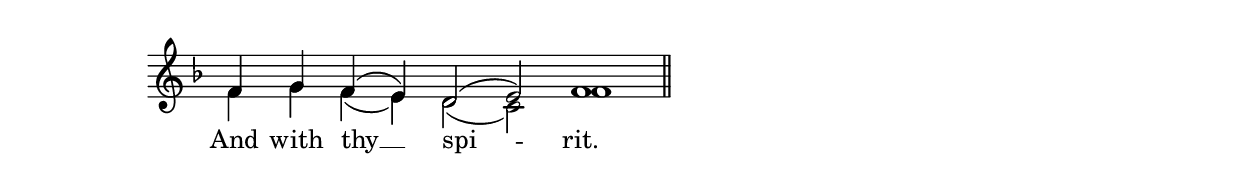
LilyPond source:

\version "2.24.4"




keyTime = { \key f \major}
cadenzaMeasure = {
  \cadenzaOff
  \partial 1024 s1024
  \cadenzaOn

}

SopMusic    = \relative { 
    \override Score.BarNumber.break-visibility = #all-visible
    \cadenzaOn
    f'4 g f( e) d2( e) f1 \cadenzaMeasure \section

}

BassMusic   = \relative {
    \override Score.BarNumber.break-visibility = #all-visible
    \cadenzaOn
    
    f'4 g f( e) d2( c) f1 \cadenzaMeasure \section
}

VerseOne = \lyricmode {
    And with thy __ spi -- rit.
    }


\score {
    \new Staff \with {midiInstrument = "choir aahs"} <<
        \clef "treble"
        \new Voice = "Sop"  { \voiceOne \keyTime \SopMusic}
        \new Voice = "Bass"  { \voiceTwo \keyTime \BassMusic}

        \new Lyrics \lyricsto "Sop" { \VerseOne }
    >>
    \layout {
    \context {
        \Score
            \omit BarNumber
            \override SpacingSpanner.common-shortest-duration = #(ly:make-moment 1/16)

    }
    \context {
        \Staff
            \remove Time_signature_engraver
    }
    \context {
        \Lyrics
            \override LyricSpace.minimum-distance = #1.0
    }
    }
    \midi {
        \tempo 4 = 120
    }
}





